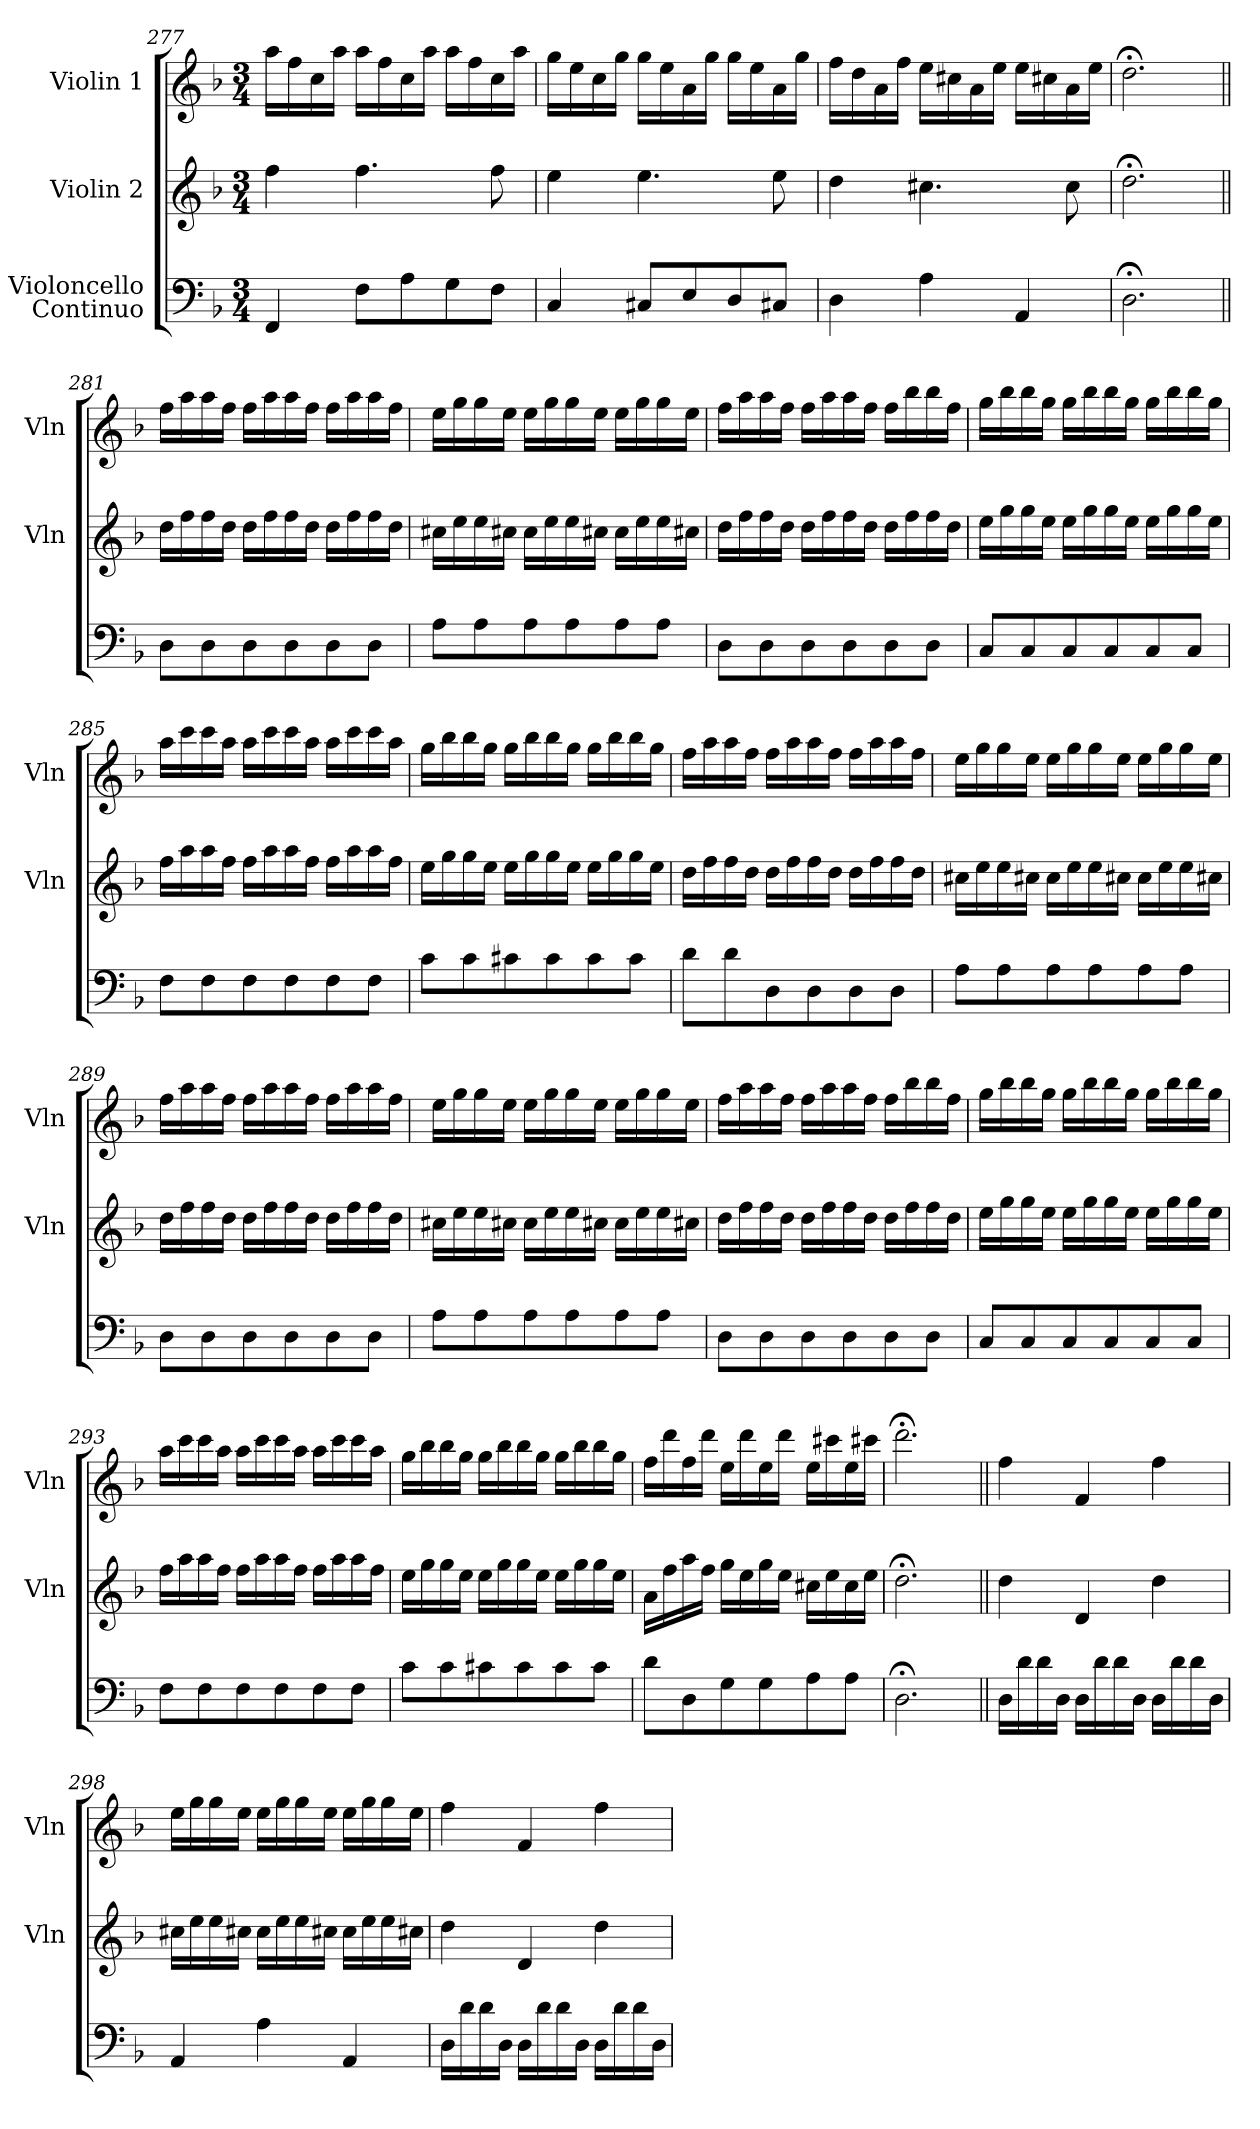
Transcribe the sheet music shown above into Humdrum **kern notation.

**kern	**kern	**kern
*part3	*part2	*part1
*staff3	*staff2	*staff1
*I"Violoncello\nContinuo	*I"Violin 2	*I"Violin 1
*	*I'Vln	*I'Vln
*clefF4	*clefG2	*clefG2
*k[b-]	*k[b-]	*k[b-]
*d:	*d:	*d:
*M3/4	*M3/4	*M3/4
=277	=277	=277
4FF/	4ff\	16aa\LL
.	.	16ff\
.	.	16cc\
.	.	16aa\JJ
8F\L	4.ff\	16aa\LL
.	.	16ff\
8A\	.	16cc\
.	.	16aa\JJ
8G\	.	16aa\LL
.	.	16ff\
8F\J	8ff\	16cc\
.	.	16aa\JJ
=278	=278	=278
4C/	4ee\	16gg\LL
.	.	16ee\
.	.	16cc\
.	.	16gg\JJ
8C#X/L	4.ee\	16gg\LL
.	.	16ee\
8E/	.	16a\
.	.	16gg\JJ
8D/	.	16gg\LL
.	.	16ee\
8C#X/J	8ee\	16a\
.	.	16gg\JJ
=279	=279	=279
4D\	4dd\	16ff\LL
.	.	16dd\
.	.	16a\
.	.	16ff\JJ
4A\	4.cc#X\	16ee\LL
.	.	16cc#X\
.	.	16a\
.	.	16ee\JJ
4AA/	.	16ee\LL
.	.	16cc#X\
.	8cc#\	16a\
.	.	16ee\JJ
=280	=280	=280
2.D;<\	2.dd;<\	2.dd;<\
=281||	=281||	=281||
*	*	*MM150
8D\L	16dd\LL	16ff\LL
.	16ff\	16aa\
8D\	16ff\	16aa\
.	16dd\JJ	16ff\JJ
8D\	16dd\LL	16ff\LL
.	16ff\	16aa\
8D\	16ff\	16aa\
.	16dd\JJ	16ff\JJ
8D\	16dd\LL	16ff\LL
.	16ff\	16aa\
8D\J	16ff\	16aa\
.	16dd\JJ	16ff\JJ
=282	=282	=282
8A\L	16cc#X\LL	16ee\LL
.	16ee\	16gg\
8A\	16ee\	16gg\
.	16cc#X\JJ	16ee\JJ
8A\	16cc#\LL	16ee\LL
.	16ee\	16gg\
8A\	16ee\	16gg\
.	16cc#X\JJ	16ee\JJ
8A\	16cc#\LL	16ee\LL
.	16ee\	16gg\
8A\J	16ee\	16gg\
.	16cc#X\JJ	16ee\JJ
=283	=283	=283
8D\L	16dd\LL	16ff\LL
.	16ff\	16aa\
8D\	16ff\	16aa\
.	16dd\JJ	16ff\JJ
8D\	16dd\LL	16ff\LL
.	16ff\	16aa\
8D\	16ff\	16aa\
.	16dd\JJ	16ff\JJ
8D\	16dd\LL	16ff\LL
.	16ff\	16bb-\
8D\J	16ff\	16bb-\
.	16dd\JJ	16ff\JJ
=284	=284	=284
8C/L	16ee\LL	16gg\LL
.	16gg\	16bb-\
8C/	16gg\	16bb-\
.	16ee\JJ	16gg\JJ
8C/	16ee\LL	16gg\LL
.	16gg\	16bb-\
8C/	16gg\	16bb-\
.	16ee\JJ	16gg\JJ
8C/	16ee\LL	16gg\LL
.	16gg\	16bb-\
8C/J	16gg\	16bb-\
.	16ee\JJ	16gg\JJ
=285	=285	=285
8F\L	16ff\LL	16aa\LL
.	16aa\	16ccc\
8F\	16aa\	16ccc\
.	16ff\JJ	16aa\JJ
8F\	16ff\LL	16aa\LL
.	16aa\	16ccc\
8F\	16aa\	16ccc\
.	16ff\JJ	16aa\JJ
8F\	16ff\LL	16aa\LL
.	16aa\	16ccc\
8F\J	16aa\	16ccc\
.	16ff\JJ	16aa\JJ
=286	=286	=286
8c\L	16ee\LL	16gg\LL
.	16gg\	16bb-\
8c\	16gg\	16bb-\
.	16ee\JJ	16gg\JJ
8c#X\	16ee\LL	16gg\LL
.	16gg\	16bb-\
8c#\	16gg\	16bb-\
.	16ee\JJ	16gg\JJ
8c#\	16ee\LL	16gg\LL
.	16gg\	16bb-\
8c#\J	16gg\	16bb-\
.	16ee\JJ	16gg\JJ
=287	=287	=287
8d\L	16dd\LL	16ff\LL
.	16ff\	16aa\
8d\	16ff\	16aa\
.	16dd\JJ	16ff\JJ
8D\	16dd\LL	16ff\LL
.	16ff\	16aa\
8D\	16ff\	16aa\
.	16dd\JJ	16ff\JJ
8D\	16dd\LL	16ff\LL
.	16ff\	16aa\
8D\J	16ff\	16aa\
.	16dd\JJ	16ff\JJ
=288	=288	=288
8A\L	16cc#X\LL	16ee\LL
.	16ee\	16gg\
8A\	16ee\	16gg\
.	16cc#X\JJ	16ee\JJ
8A\	16cc#\LL	16ee\LL
.	16ee\	16gg\
8A\	16ee\	16gg\
.	16cc#X\JJ	16ee\JJ
8A\	16cc#\LL	16ee\LL
.	16ee\	16gg\
8A\J	16ee\	16gg\
.	16cc#X\JJ	16ee\JJ
=289	=289	=289
8D\L	16dd\LL	16ff\LL
.	16ff\	16aa\
8D\	16ff\	16aa\
.	16dd\JJ	16ff\JJ
8D\	16dd\LL	16ff\LL
.	16ff\	16aa\
8D\	16ff\	16aa\
.	16dd\JJ	16ff\JJ
8D\	16dd\LL	16ff\LL
.	16ff\	16aa\
8D\J	16ff\	16aa\
.	16dd\JJ	16ff\JJ
=290	=290	=290
8A\L	16cc#X\LL	16ee\LL
.	16ee\	16gg\
8A\	16ee\	16gg\
.	16cc#X\JJ	16ee\JJ
8A\	16cc#\LL	16ee\LL
.	16ee\	16gg\
8A\	16ee\	16gg\
.	16cc#X\JJ	16ee\JJ
8A\	16cc#\LL	16ee\LL
.	16ee\	16gg\
8A\J	16ee\	16gg\
.	16cc#X\JJ	16ee\JJ
=291	=291	=291
8D\L	16dd\LL	16ff\LL
.	16ff\	16aa\
8D\	16ff\	16aa\
.	16dd\JJ	16ff\JJ
8D\	16dd\LL	16ff\LL
.	16ff\	16aa\
8D\	16ff\	16aa\
.	16dd\JJ	16ff\JJ
8D\	16dd\LL	16ff\LL
.	16ff\	16bb-\
8D\J	16ff\	16bb-\
.	16dd\JJ	16ff\JJ
=292	=292	=292
8C/L	16ee\LL	16gg\LL
.	16gg\	16bb-\
8C/	16gg\	16bb-\
.	16ee\JJ	16gg\JJ
8C/	16ee\LL	16gg\LL
.	16gg\	16bb-\
8C/	16gg\	16bb-\
.	16ee\JJ	16gg\JJ
8C/	16ee\LL	16gg\LL
.	16gg\	16bb-\
8C/J	16gg\	16bb-\
.	16ee\JJ	16gg\JJ
=293	=293	=293
8F\L	16ff\LL	16aa\LL
.	16aa\	16ccc\
8F\	16aa\	16ccc\
.	16ff\JJ	16aa\JJ
8F\	16ff\LL	16aa\LL
.	16aa\	16ccc\
8F\	16aa\	16ccc\
.	16ff\JJ	16aa\JJ
8F\	16ff\LL	16aa\LL
.	16aa\	16ccc\
8F\J	16aa\	16ccc\
.	16ff\JJ	16aa\JJ
=294	=294	=294
8c\L	16ee\LL	16gg\LL
.	16gg\	16bb-\
8c\	16gg\	16bb-\
.	16ee\JJ	16gg\JJ
8c#X\	16ee\LL	16gg\LL
.	16gg\	16bb-\
8c#\	16gg\	16bb-\
.	16ee\JJ	16gg\JJ
8c#\	16ee\LL	16gg\LL
.	16gg\	16bb-\
8c#\J	16gg\	16bb-\
.	16ee\JJ	16gg\JJ
=295	=295	=295
8d\L	16a\LL	16ff\LL
.	16ff\	16ddd\
8D\	16aa\	16ff\
.	16ff\JJ	16ddd\JJ
8G\	16gg\LL	16ee\LL
.	16ee\	16ddd\
8G\	16gg\	16ee\
.	16ee\JJ	16ddd\JJ
8A\	16cc#X\LL	16ee\LL
.	16ee\	16ccc#X\
8A\J	16cc#\	16ee\
.	16ee\JJ	16ccc#X\JJ
=296	=296	=296
2.D;<\	2.dd;<\	2.ddd;<\
=297||	=297||	=297||
*	*	*MM154
16D\LL	4dd\	4ff\
16d\	.	.
16d\	.	.
16D\JJ	.	.
16D\LL	4d/	4f/
16d\	.	.
16d\	.	.
16D\JJ	.	.
16D\LL	4dd\	4ff\
16d\	.	.
16d\	.	.
16D\JJ	.	.
=298	=298	=298
4AA/	16cc#X\LL	16ee\LL
.	16ee\	16gg\
.	16ee\	16gg\
.	16cc#X\JJ	16ee\JJ
4A\	16cc#\LL	16ee\LL
.	16ee\	16gg\
.	16ee\	16gg\
.	16cc#X\JJ	16ee\JJ
4AA/	16cc#\LL	16ee\LL
.	16ee\	16gg\
.	16ee\	16gg\
.	16cc#X\JJ	16ee\JJ
=299	=299	=299
16D\LL	4dd\	4ff\
16d\	.	.
16d\	.	.
16D\JJ	.	.
16D\LL	4d/	4f/
16d\	.	.
16d\	.	.
16D\JJ	.	.
16D\LL	4dd\	4ff\
16d\	.	.
16d\	.	.
16D\JJ	.	.
=	=	=
*-	*-	*-
